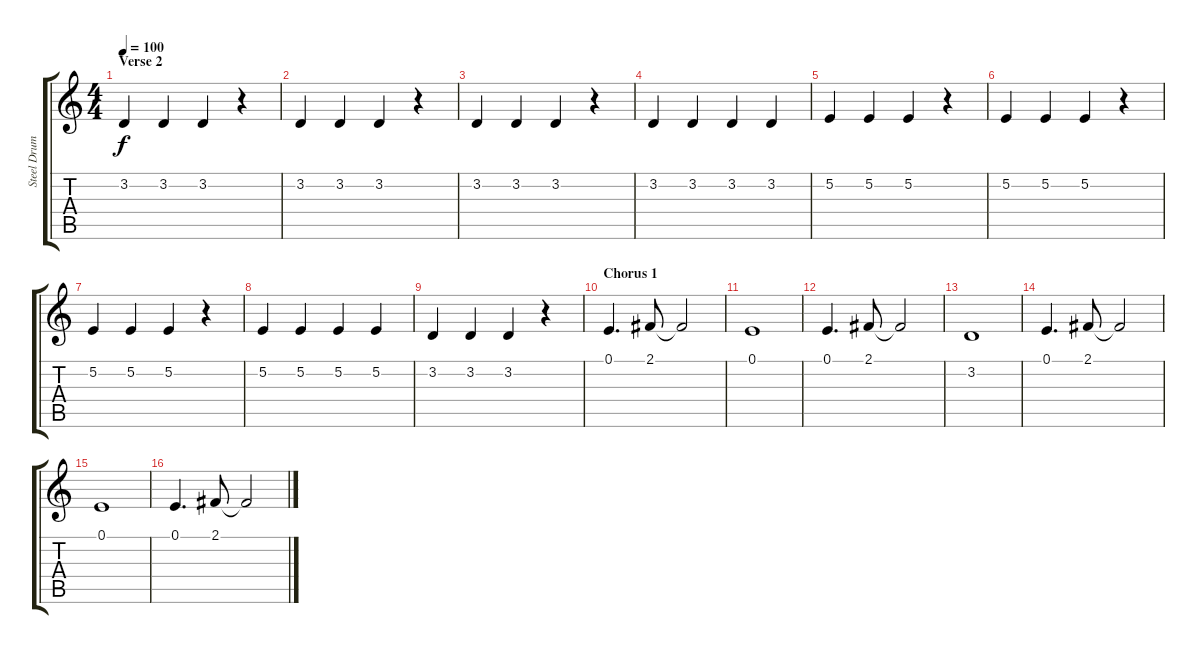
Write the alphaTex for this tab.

\track ("Steel Drums" "Steel Drum") {instrument steeldrums}
\staff {score tabs}
\tuning (E4 B3 G3 D3 A2 E2) {hide}
\ts (4 4)
\section ("" "Verse 2")
\tempo 100
\clef g2
\ks c
3.2.4{dy f} 3.2.4 3.2.4 r.4 |
3.2.4 3.2.4 3.2.4 r.4 |
3.2.4 3.2.4 3.2.4 r.4 |
3.2.4 3.2.4 3.2.4 3.2.4 |
5.2.4 5.2.4 5.2.4 r.4 |
5.2.4 5.2.4 5.2.4 r.4 |
5.2.4 5.2.4 5.2.4 r.4 |
5.2.4 5.2.4 5.2.4 5.2.4 |
3.2.4 3.2.4 3.2.4 r.4 |
\section ("" "Chorus 1")
0.1.4{d} 2.1.8 2.1{t}.2 |
0.1.1 |
0.1.4{d} 2.1.8 2.1{t}.2 |
3.2.1 |
0.1.4{d} 2.1.8 2.1{t}.2 |
0.1.1 |
0.1.4{d} 2.1.8 2.1{t}.2
